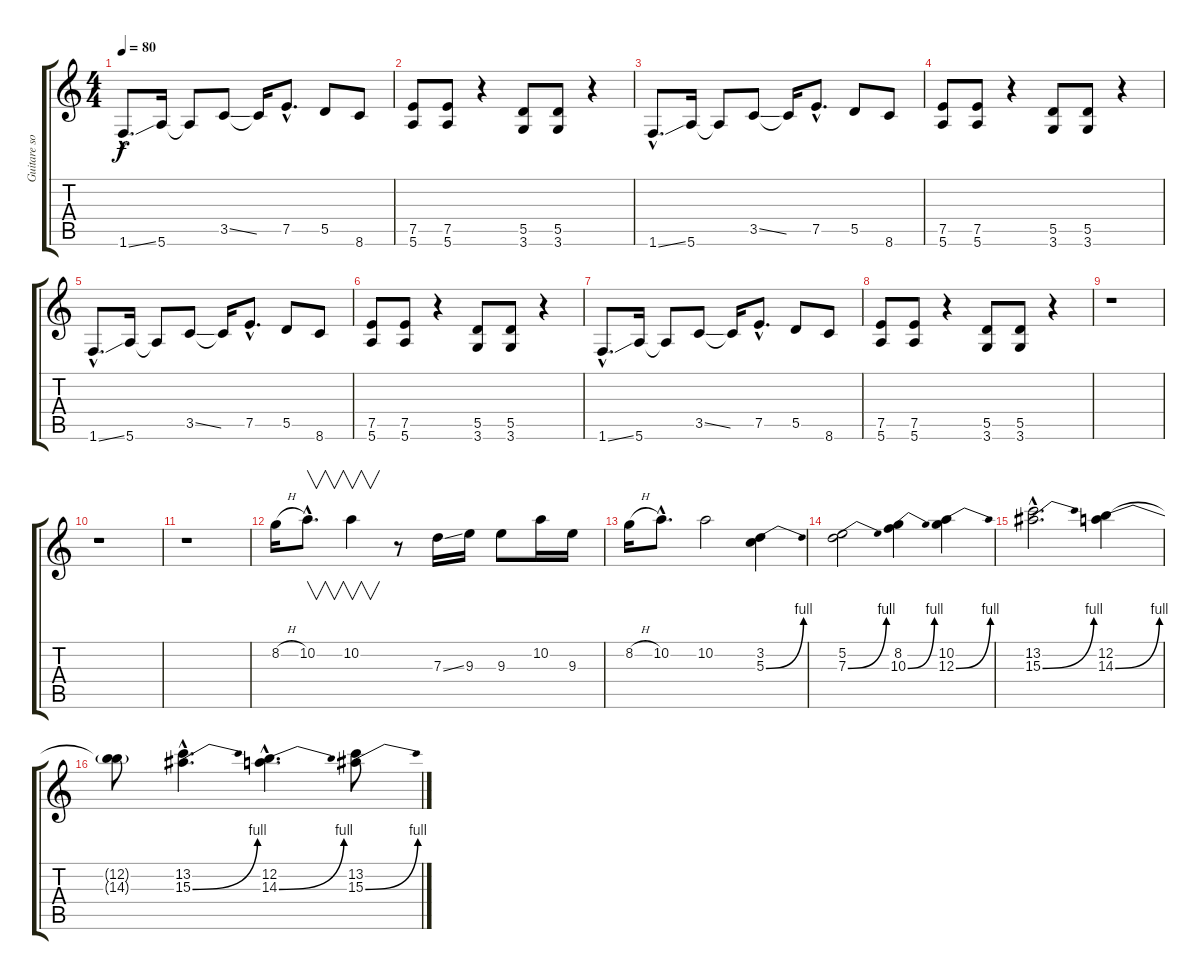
\track ("Guitare solo" "Guitare so") {instrument overdrivenguitar}
\staff {score tabs}
\tuning (E4 B3 G3 D3 A2 E2) {hide}
\ts (4 4)
\tempo 80
\clef g2
\ks c
1.6{ss hac}.8{d dy f} 5.6.16 5.6{t}.8 3.5{ss}.8 3.5{t}.16 7.5{hac}.8{d} 5.5.8 8.6.8 |
(7.5 5.6).8 (7.5 5.6).8 r.4 (5.5 3.6).8 (5.5 3.6).8 r.4 |
1.6{ss hac}.8{d} 5.6.16 5.6{t}.8 3.5{ss}.8 3.5{t}.16 7.5{hac}.8{d} 5.5.8 8.6.8 |
(7.5 5.6).8 (7.5 5.6).8 r.4 (5.5 3.6).8 (5.5 3.6).8 r.4 |
1.6{ss hac}.8{d} 5.6.16 5.6{t}.8 3.5{ss}.8 3.5{t}.16 7.5{hac}.8{d} 5.5.8 8.6.8 |
(7.5 5.6).8 (7.5 5.6).8 r.4 (5.5 3.6).8 (5.5 3.6).8 r.4 |
1.6{ss hac}.8{d} 5.6.16 5.6{t}.8 3.5{ss}.8 3.5{t}.16 7.5{hac}.8{d} 5.5.8 8.6.8 |
(7.5 5.6).8 (7.5 5.6).8 r.4 (5.5 3.6).8 (5.5 3.6).8 r.4 |
r.1 |
r.1 |
r.1 |
8.2{h}.16 10.2{hac}.8{v d} 10.2.4{v} r.8 7.3{ss}.16 9.3.16 9.3.8 10.2.16 9.3.16 |
8.2{h}.16 10.2{hac}.8{d} 10.2.2 (3.2 5.3{be (bend 0 0 60 4)}).4 |
(5.2 7.3{be (bend 0 0 60 4)}).2 (8.2 10.3{be (bend 0 0 60 4)}).4 (10.2 12.3{be (bend 0 0 60 4)}).4 |
(13.2{hac} 15.3{be (bend 0 0 60 4) hac}).2{d} (12.2 14.3{be (bend 0 0 60 4)}).4 |
(12.2{t} 14.3{t}).8 (13.2{hac} 15.3{be (bend 0 0 60 4) hac}).4{d} (12.2{hac} 14.3{be (bend 0 0 60 4) hac}).4{d} (13.2 15.3{be (bend 0 0 60 4)}).8
